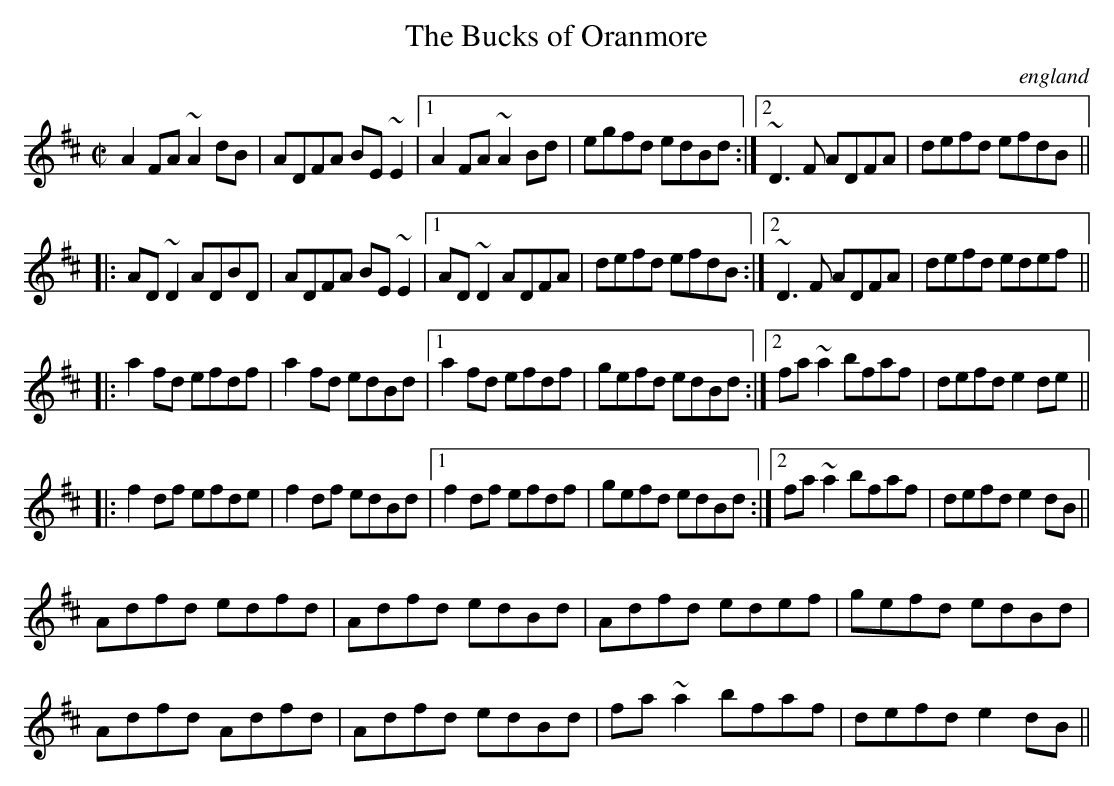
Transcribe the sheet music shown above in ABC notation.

X:1
T:Bucks of Oranmore, The
O:england
M:C|
K:D
A2FA ~A2dB|ADFA BE~E2|1 A2FA ~A2Bd|egfd edBd:|2 ~D3F ADFA|defd efdB||
|:AD~D2 ADBD|ADFA BE~E2|1 AD~D2 ADFA|defd efdB:|2 ~D3F ADFA|defd edef||
|:a2fd efdf|a2fd edBd|1 a2fd efdf|gefd edBd:|2 fa~a2 bfaf|defd e2de||
|:f2df efde|f2df edBd|1 f2df efdf|gefd edBd:|2 fa~a2 bfaf|defd e2dB||
Adfd edfd|Adfd edBd|Adfd edef|gefd edBd|
Adfd Adfd|Adfd edBd|fa~a2 bfaf|defd e2dB||
